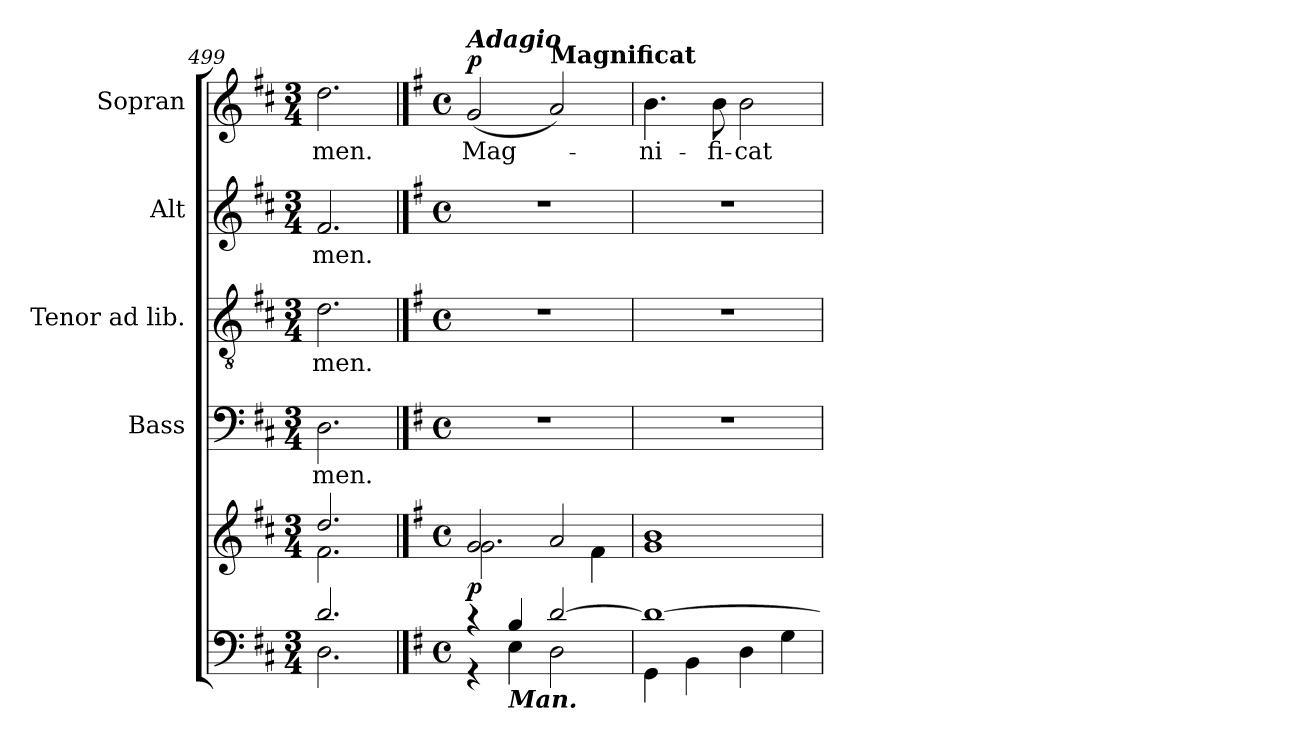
**kern	**kern	**dynam	**kern	**text	**kern	**text	**kern	**text	**kern	**text	**dynam
*part5	*part5	*part5	*part4	*part4	*part3	*part3	*part2	*part2	*part1	*part1	*part1
*staff6	*staff5	*staff5/6	*staff4	*staff4	*staff3	*staff3	*staff2	*staff2	*staff1	*staff1	*staff1
*	*	*	*I"Bass	*	*I"Tenor ad lib.	*	*I"Alt	*	*I"Sopran	*	*
*	*	*	*I'B.	*	*I'T.	*	*I'A.	*	*I'S.	*	*
*clefF4	*clefG2	*	*clefF4	*	*clefGv2	*	*clefG2	*	*clefG2	*	*
*k[f#c#]	*k[f#c#]	*	*k[f#c#]	*	*k[f#c#]	*	*k[f#c#]	*	*k[f#c#]	*	*
*D:	*D:	*	*D:	*	*D:	*	*D:	*	*D:	*	*
*M3/4	*M3/4	*	*M3/4	*	*M3/4	*	*M3/4	*	*M3/4	*	*
=499	=499	=499	=499	=499	=499	=499	=499	=499	=499	=499	=499
*^	*^	*	*	*	*	*	*	*	*	*	*
!	!	!	!	!	!	!LO:LY:b	!	!LO:LY:b	!	!LO:LY:b	!	!LO:LY:b	!
2.d/	2.D\	2.dd/	2.f#\	.	2.D\	-men.	2.d\	-men.	2.f#/	-men.	2.dd\	-men.	.
!!LO:PB:g=z
==500	==500	==500	==500	==500	==500	==500	==500	==500	==500	==500	==500	==500	==500
*k[f#]	*	*k[f#]	*	*	*k[f#]	*	*k[f#]	*	*k[f#]	*	*k[f#]	*	*
*G:	*	*G:	*	*	*G:	*	*G:	*	*G:	*	*G:	*	*
*M4/4	*	*M4/4	*	*	*M4/4	*	*M4/4	*	*M4/4	*	*M4/4	*	*
*met(c)	*	*met(c)	*	*	*met(c)	*	*met(c)	*	*met(c)	*	*met(c)	*	*
!	!	!	!	!	!	!	!	!	!	!	!LO:TX:a:Bi:t=Adagio	!	!
!	!	!	!	!LO:DY:b	!	!	!	!	!	!	!	!LO:LY:b	!LO:DY:a
4r	4r	2g/	2.g\	p	1r	.	1r	.	1r	.	(<2g/	Mag-	p
!LO:TX:b:Bi:t=Man.	!	!	!	!	!	!	!	!	!	!	!	!	!
4B/	4E\	.	.	.	.	.	.	.	.	.	.	.	.
!	!	!	!	!	!	!	!	!	!	!	!LO:TX:a:B:t=Magnificat	!	!
[>2d/	2D\	2a/	.	.	.	.	.	.	.	.	2a/)	.	.
.	.	.	4f#\	.	.	.	.	.	.	.	.	.	.
=501	=501	=501	=501	=501	=501	=501	=501	=501	=501	=501	=501	=501	=501
!	!	!	!	!	!	!	!	!	!	!	!	!LO:LY:b	!
1d_	4GG\	1b	1g	.	1r	.	1r	.	1r	.	4.b\	-ni-	.
.	4BB\	.	.	.	.	.	.	.	.	.	.	.	.
!	!	!	!	!	!	!	!	!	!	!	!	!LO:LY:b	!
.	.	.	.	.	.	.	.	.	.	.	8b\	-fi-	.
!	!	!	!	!	!	!	!	!	!	!	!	!LO:LY:b	!
.	4D\	.	.	.	.	.	.	.	.	.	2b\	-cat	.
.	4G\	.	.	.	.	.	.	.	.	.	.	.	.
*v	*v	*	*	*	*	*	*	*	*	*	*	*	*
*	*v	*v	*	*	*	*	*	*	*	*	*	*
=	=	=	=	=	=	=	=	=	=	=	=
*-	*-	*-	*-	*-	*-	*-	*-	*-	*-	*-	*-
